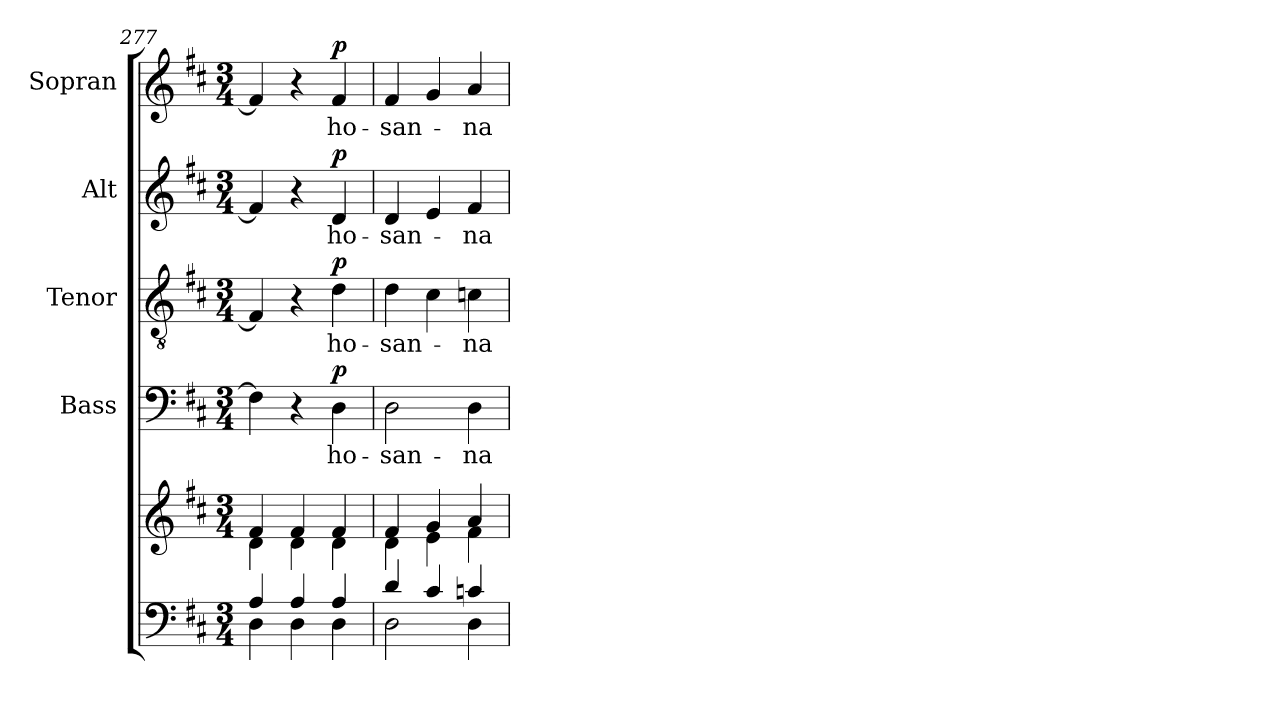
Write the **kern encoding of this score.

**kern	**kern	**kern	**text	**dynam	**kern	**text	**dynam	**kern	**text	**dynam	**kern	**text	**dynam
*part5	*part5	*part4	*part4	*part4	*part3	*part3	*part3	*part2	*part2	*part2	*part1	*part1	*part1
*staff6	*staff5	*staff4	*staff4	*staff4	*staff3	*staff3	*staff3	*staff2	*staff2	*staff2	*staff1	*staff1	*staff1
*	*	*I"Bass	*	*	*I"Tenor	*	*	*I"Alt	*	*	*I"Sopran	*	*
*	*	*I'B.	*	*	*I'T.	*	*	*I'A.	*	*	*I'S.	*	*
*clefF4	*clefG2	*clefF4	*	*	*clefGv2	*	*	*clefG2	*	*	*clefG2	*	*
*k[f#c#]	*k[f#c#]	*k[f#c#]	*	*	*k[f#c#]	*	*	*k[f#c#]	*	*	*k[f#c#]	*	*
*D:	*D:	*D:	*	*	*D:	*	*	*D:	*	*	*D:	*	*
*M3/4	*M3/4	*M3/4	*	*	*M3/4	*	*	*M3/4	*	*	*M3/4	*	*
=277	=277	=277	=277	=277	=277	=277	=277	=277	=277	=277	=277	=277	=277
*^	*^	*	*	*	*	*	*	*	*	*	*	*	*
4A/	4D\	4f#/	4d\	4F#\]	.	.	4F#/]	.	.	4f#/]	.	.	4f#/]	.	.
4A/	4D\	4f#/	4d\	4r	.	.	4r	.	.	4r	.	.	4r	.	.
!	!	!	!	!	!LO:LY:b	!LO:DY:a	!	!LO:LY:b	!LO:DY:a	!	!LO:LY:b	!LO:DY:a	!	!LO:LY:b	!LO:DY:a
4A/	4D\	4f#/	4d\	4D\	ho-	p	4d\	ho-	p	4d/	ho-	p	4f#/	ho-	p
=278	=278	=278	=278	=278	=278	=278	=278	=278	=278	=278	=278	=278	=278	=278	=278
!	!	!	!	!	!LO:LY:b	!	!	!LO:LY:b	!	!	!LO:LY:b	!	!	!LO:LY:b	!
4d/	2D\	4f#/	4d\	2D\	-san-	.	4d\	-san-	.	4d/	-san-	.	4f#/	-san-	.
4c#/	.	4g/	4e\	.	.	.	4c#\	.	.	4e/	.	.	4g/	.	.
!	!	!	!	!	!LO:LY:b	!	!	!LO:LY:b	!	!	!LO:LY:b	!	!	!LO:LY:b	!
4cn/	4D\	4a/	4f#\	4D\	-na	.	4cn\	-na	.	4f#/	-na	.	4a/	-na	.
*v	*v	*	*	*	*	*	*	*	*	*	*	*	*	*	*
*	*v	*v	*	*	*	*	*	*	*	*	*	*	*	*
=	=	=	=	=	=	=	=	=	=	=	=	=	=
*-	*-	*-	*-	*-	*-	*-	*-	*-	*-	*-	*-	*-	*-
